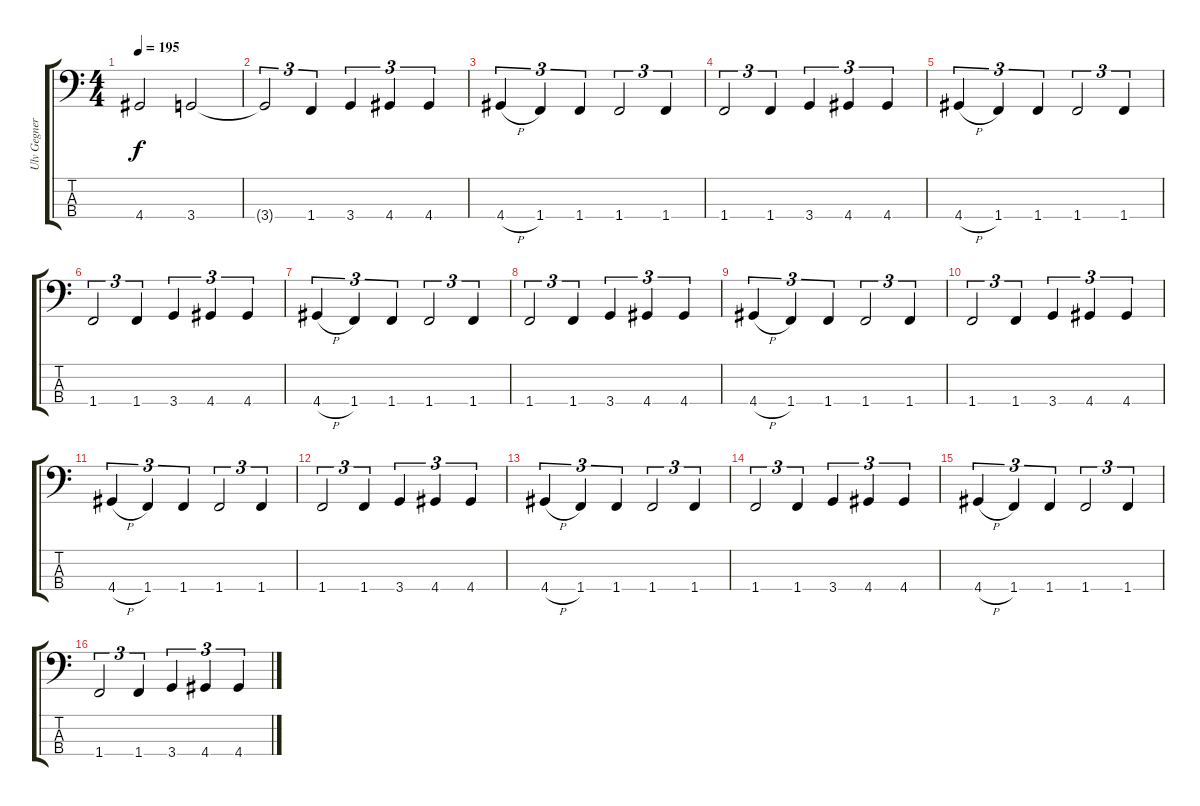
\track ("Ulv Gegner" "Ulv Gegner") {instrument electricbassfinger}
\staff {score tabs}
\tuning (G2 D2 A1 E1) {hide}
\ts (4 4)
\tempo 195
\clef f4
\ks c
4.4.2{dy f} 3.4.2 |
3.4{t}.2{tu (3 2)} 1.4.4{tu (3 2)} 3.4.4{tu (3 2)} 4.4.4{tu (3 2)} 4.4.4{tu (3 2)} |
4.4{h}.4{tu (3 2)} 1.4.4{tu (3 2)} 1.4.4{tu (3 2)} 1.4.2{tu (3 2)} 1.4.4{tu (3 2)} |
1.4.2{tu (3 2)} 1.4.4{tu (3 2)} 3.4.4{tu (3 2)} 4.4.4{tu (3 2)} 4.4.4{tu (3 2)} |
4.4{h}.4{tu (3 2)} 1.4.4{tu (3 2)} 1.4.4{tu (3 2)} 1.4.2{tu (3 2)} 1.4.4{tu (3 2)} |
1.4.2{tu (3 2)} 1.4.4{tu (3 2)} 3.4.4{tu (3 2)} 4.4.4{tu (3 2)} 4.4.4{tu (3 2)} |
4.4{h}.4{tu (3 2)} 1.4.4{tu (3 2)} 1.4.4{tu (3 2)} 1.4.2{tu (3 2)} 1.4.4{tu (3 2)} |
1.4.2{tu (3 2)} 1.4.4{tu (3 2)} 3.4.4{tu (3 2)} 4.4.4{tu (3 2)} 4.4.4{tu (3 2)} |
4.4{h}.4{tu (3 2)} 1.4.4{tu (3 2)} 1.4.4{tu (3 2)} 1.4.2{tu (3 2)} 1.4.4{tu (3 2)} |
1.4.2{tu (3 2)} 1.4.4{tu (3 2)} 3.4.4{tu (3 2)} 4.4.4{tu (3 2)} 4.4.4{tu (3 2)} |
4.4{h}.4{tu (3 2)} 1.4.4{tu (3 2)} 1.4.4{tu (3 2)} 1.4.2{tu (3 2)} 1.4.4{tu (3 2)} |
1.4.2{tu (3 2)} 1.4.4{tu (3 2)} 3.4.4{tu (3 2)} 4.4.4{tu (3 2)} 4.4.4{tu (3 2)} |
4.4{h}.4{tu (3 2)} 1.4.4{tu (3 2)} 1.4.4{tu (3 2)} 1.4.2{tu (3 2)} 1.4.4{tu (3 2)} |
1.4.2{tu (3 2)} 1.4.4{tu (3 2)} 3.4.4{tu (3 2)} 4.4.4{tu (3 2)} 4.4.4{tu (3 2)} |
4.4{h}.4{tu (3 2)} 1.4.4{tu (3 2)} 1.4.4{tu (3 2)} 1.4.2{tu (3 2)} 1.4.4{tu (3 2)} |
1.4.2{tu (3 2)} 1.4.4{tu (3 2)} 3.4.4{tu (3 2)} 4.4.4{tu (3 2)} 4.4.4{tu (3 2)}
